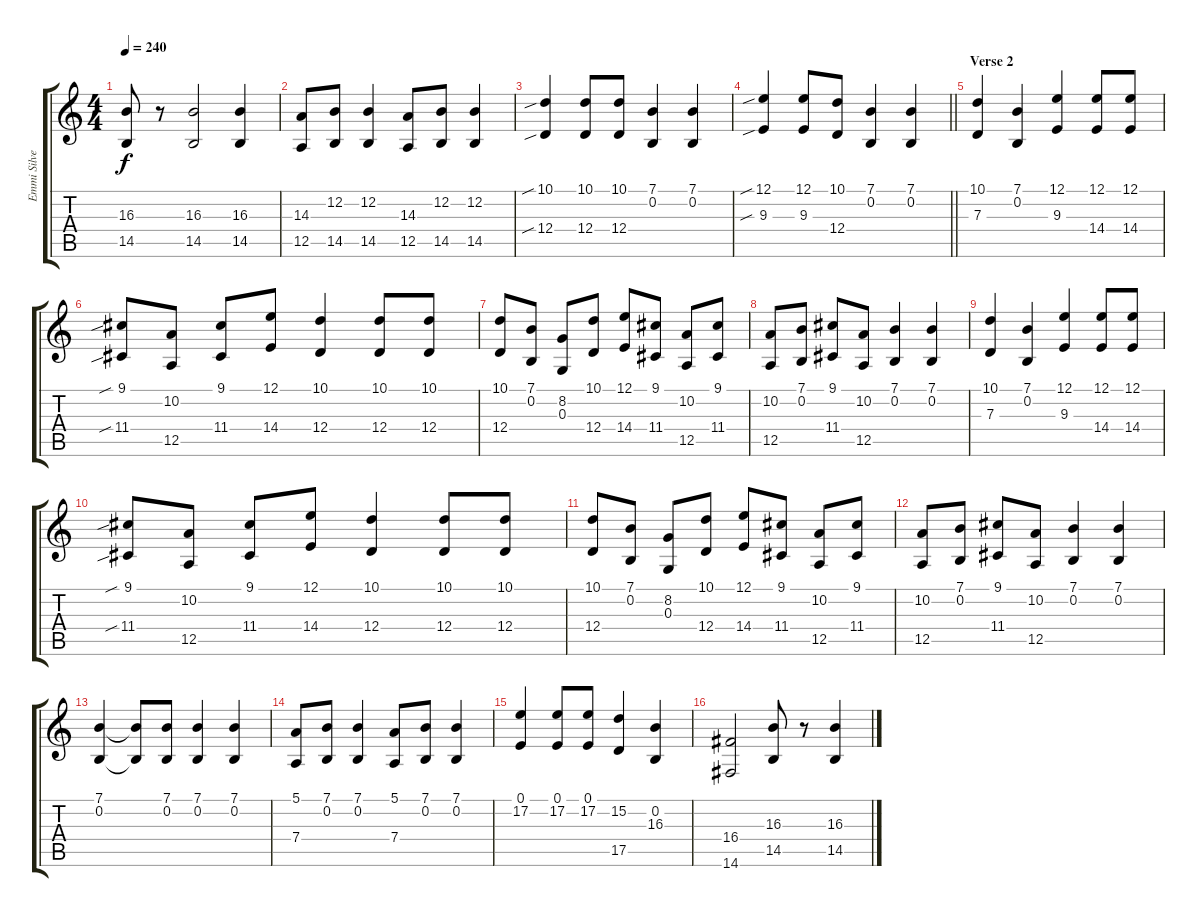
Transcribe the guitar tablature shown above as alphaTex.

\track ("Emmi Silvennoinen" "Emmi Silve") {instrument tremolostrings}
\staff {score tabs}
\tuning (E4 B3 G3 D3 A2 E2) {hide}
\ts (4 4)
\tempo 240
\clef g2
\ks c
(16.3 14.5).8{dy f} r.8 (16.3 14.5).2 (16.3 14.5).4 |
(14.3 12.5).8 (12.2 14.5).8 (12.2 14.5).4 (14.3 12.5).8 (12.2 14.5).8 (12.2 14.5).4 |
(10.1{sib} 12.4{sib}).4 (10.1 12.4).8 (10.1 12.4).8 (7.1 0.2).4 (7.1 0.2).4 |
\barLineRight lightlight
(12.1{sib} 9.3{sib}).4 (12.1 9.3).8 (10.1 12.4).8 (7.1 0.2).4 (7.1 0.2).4 |
\section ("" "Verse 2")
(10.1 7.3).4{instrument accordion} (7.1 0.2).4 (12.1 9.3).4 (12.1 14.4).8 (12.1 14.4).8 |
(9.1{sib} 11.4{sib}).8 (10.2 12.5).8 (9.1 11.4).8 (12.1 14.4).8 (10.1 12.4).4 (10.1 12.4).8 (10.1 12.4).8 |
(10.1 12.4).8 (7.1 0.2).8 (8.2 0.3).8 (10.1 12.4).8 (12.1 14.4).8 (9.1 11.4).8 (10.2 12.5).8 (9.1 11.4).8 |
(10.2 12.5).8 (7.1 0.2).8 (9.1 11.4).8 (10.2 12.5).8 (7.1 0.2).4 (7.1 0.2).4 |
(10.1 7.3).4{instrument accordion} (7.1 0.2).4 (12.1 9.3).4 (12.1 14.4).8 (12.1 14.4).8 |
(9.1{sib} 11.4{sib}).8 (10.2 12.5).8 (9.1 11.4).8 (12.1 14.4).8 (10.1 12.4).4 (10.1 12.4).8 (10.1 12.4).8 |
(10.1 12.4).8 (7.1 0.2).8 (8.2 0.3).8 (10.1 12.4).8 (12.1 14.4).8 (9.1 11.4).8 (10.2 12.5).8 (9.1 11.4).8 |
(10.2 12.5).8 (7.1 0.2).8 (9.1 11.4).8 (10.2 12.5).8 (7.1 0.2).4 (7.1 0.2).4 |
(7.1 0.2).4 (7.1{t} 0.2{t}).8 (7.1 0.2).8 (7.1 0.2).4 (7.1 0.2).4 |
(5.1 7.4).8 (7.1 0.2).8 (7.1 0.2).4 (5.1 7.4).8 (7.1 0.2).8 (7.1 0.2).4 |
(0.1 17.2).4 (0.1 17.2).8 (0.1 17.2).8 (15.2 17.5).4 (0.2 16.3).4 |
(16.4 14.6).2 (16.3 14.5).8 r.8 (16.3 14.5).4
